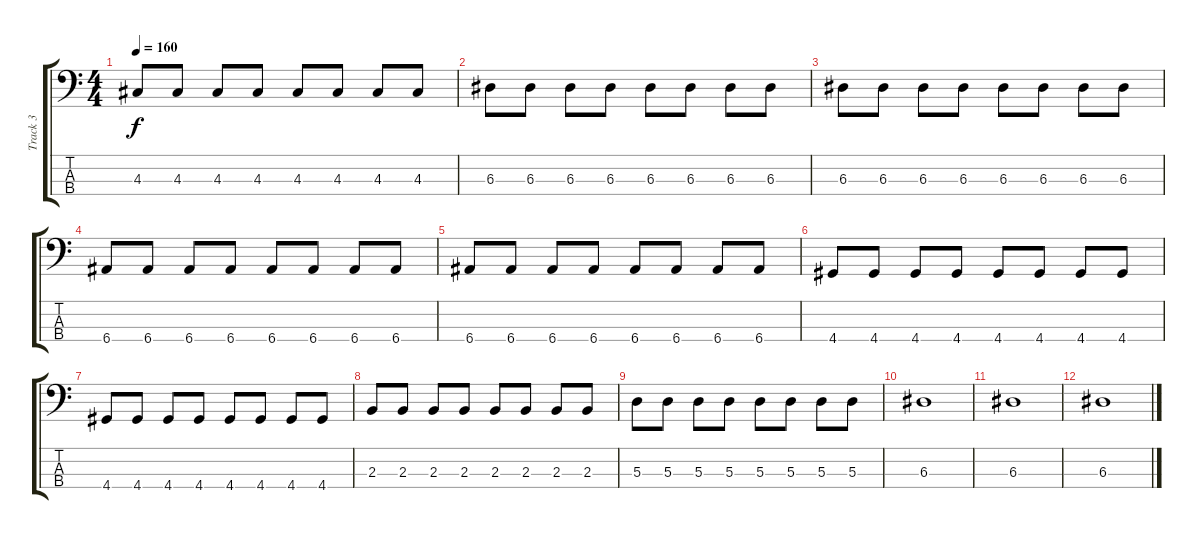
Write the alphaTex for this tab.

\track ("Track 3" "Track 3") {instrument electricbasspick}
\staff {score tabs}
\tuning (G2 D2 A1 E1) {hide}
\ts (4 4)
\tempo 160
\clef f4
\ks c
4.3.8{dy f} 4.3.8 4.3.8 4.3.8 4.3.8 4.3.8 4.3.8 4.3.8 |
6.3.8 6.3.8 6.3.8 6.3.8 6.3.8 6.3.8 6.3.8 6.3.8 |
6.3.8 6.3.8 6.3.8 6.3.8 6.3.8 6.3.8 6.3.8 6.3.8 |
6.4.8 6.4.8 6.4.8 6.4.8 6.4.8 6.4.8 6.4.8 6.4.8 |
6.4.8 6.4.8 6.4.8 6.4.8 6.4.8 6.4.8 6.4.8 6.4.8 |
4.4.8 4.4.8 4.4.8 4.4.8 4.4.8 4.4.8 4.4.8 4.4.8 |
4.4.8 4.4.8 4.4.8 4.4.8 4.4.8 4.4.8 4.4.8 4.4.8 |
2.3.8 2.3.8 2.3.8 2.3.8 2.3.8 2.3.8 2.3.8 2.3.8 |
5.3.8 5.3.8 5.3.8 5.3.8 5.3.8 5.3.8 5.3.8 5.3.8 |
6.3.1 |
6.3.1 |
6.3.1
